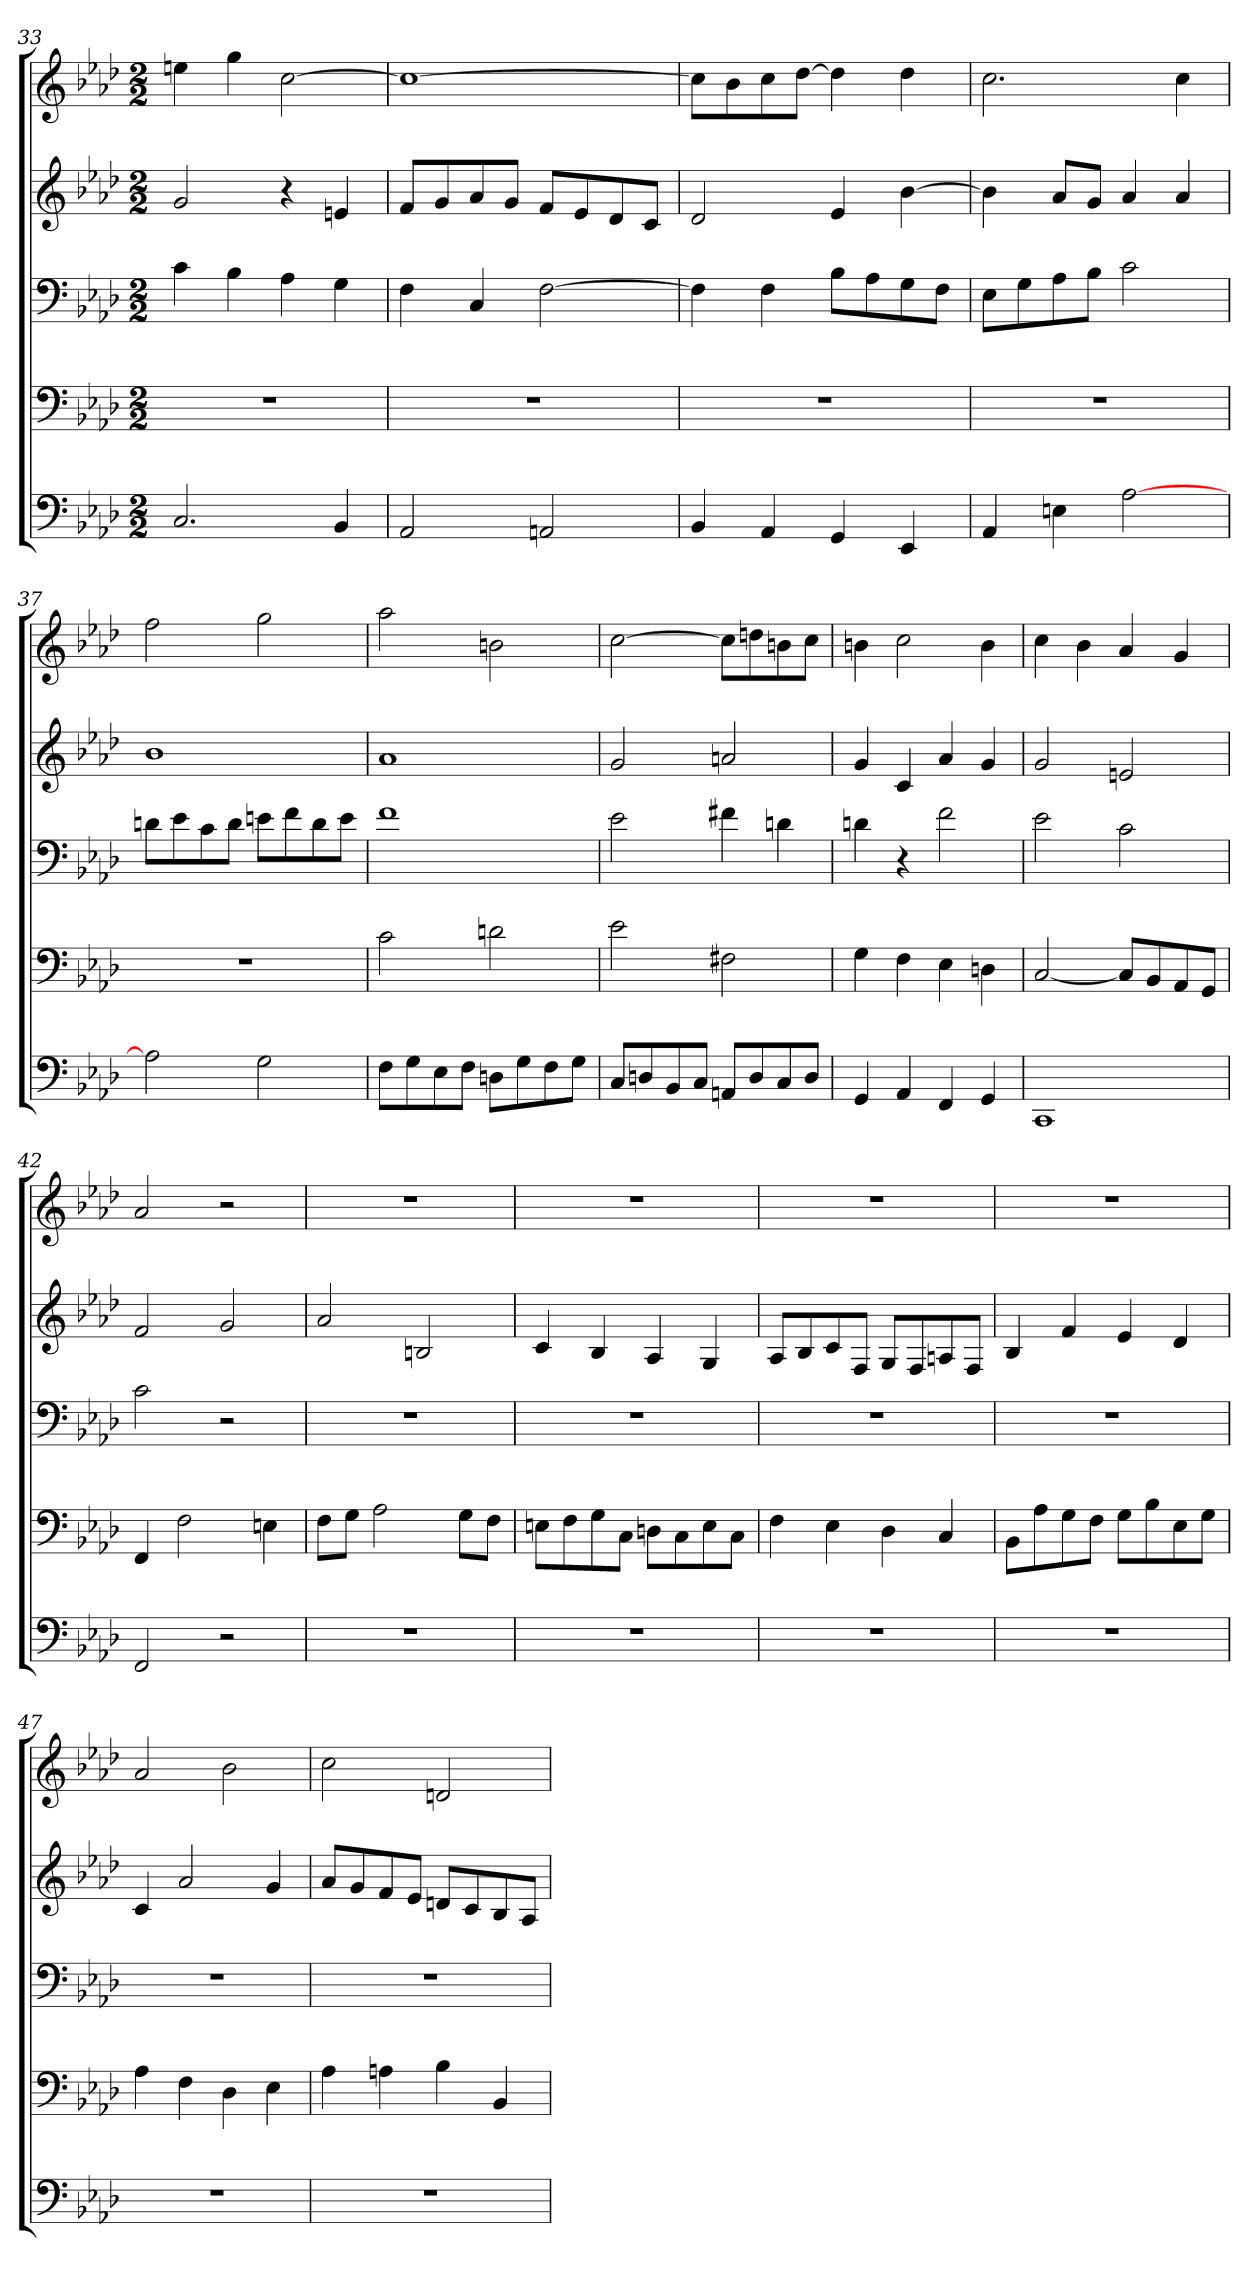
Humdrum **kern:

**kern	**kern	**kern	**kern	**kern
*part5	*part4	*part3	*part2	*part1
*staff5	*staff4	*staff3	*staff2	*staff1
*k[b-e-a-d-]	*k[b-e-a-d-]	*k[b-e-a-d-]	*k[b-e-a-d-]	*k[b-e-a-d-]
*M2/2	*M2/2	*M2/2	*M2/2	*M2/2
=33	=33	=33	=33	=33
2.C	1r	4c	2g	4een
.	.	4B-	.	4gg
.	.	4A-	4r	[2cc
4BB-	.	4G	4en	.
=34	=34	=34	=34	=34
2AA-	1r	4F	8fL	1cc_
.	.	.	8g	.
.	.	4C	8a-	.
.	.	.	8gJ	.
2AAn	.	[2F	8fL	.
.	.	.	8e-	.
.	.	.	8d-	.
.	.	.	8cJ	.
=35	=35	=35	=35	=35
4BB-	1r	4F]	2d-	8ccL]
.	.	.	.	8b-
4AA-	.	4F	.	8cc
.	.	.	.	[8dd-J
4GG	.	8B-L	4e-	4dd-]
.	.	8A-	.	.
4EE-	.	8G	[4b-	4dd-
.	.	8FJ	.	.
=36	=36	=36	=36	=36
4AA-	1r	8E-L	4b-]	2.cc
.	.	8G	.	.
4En	.	8A-	8a-L	.
.	.	8B-J	8gJ	.
[2A-	.	2c	4a-	.
.	.	.	4a-	4cc
=37	=37	=37	=37	=37
2A]	1r	8dnL	1b-	2ff
.	.	8e-	.	.
.	.	8c	.	.
.	.	8dJ	.	.
2G	.	8enL	.	2gg
.	.	8f	.	.
.	.	8d	.	.
.	.	8eJ	.	.
=38	=38	=38	=38	=38
8FL	2c	1f	1a-	2aa-
8G	.	.	.	.
8E-	.	.	.	.
8FJ	.	.	.	.
8DnL	2dn	.	.	2bn
8G	.	.	.	.
8F	.	.	.	.
8GJ	.	.	.	.
=39	=39	=39	=39	=39
8CL	2e-	2e-	2g	[2cc
8Dn	.	.	.	.
8BB-	.	.	.	.
8CJ	.	.	.	.
8AAnL	2F#X	4f#X	2an	8ccL]
8D	.	.	.	8ddn
8C	.	4dn	.	8bn
8DJ	.	.	.	8ccJ
=40	=40	=40	=40	=40
4GG	4G	4dn	4g	4bn
4AA-	4F	4r	4c	2cc
4FF	4E-	2f	4a-	.
4GG	4Dn	.	4g	4b
=41	=41	=41	=41	=41
1CC	[2C	2e-	2g	4cc
.	.	.	.	4b-
.	8CL]	2c	2en	4a-
.	8BB-	.	.	.
.	8AA-	.	.	4g
.	8GGJ	.	.	.
=42	=42	=42	=42	=42
2FF	4FF	2c	2f	2a-
.	2F	.	.	.
2r	.	2r	2g	2r
.	4En	.	.	.
=43	=43	=43	=43	=43
1r	8FL	1r	2a-	1r
.	8GJ	.	.	.
.	2A-	.	.	.
.	.	.	2Bn	.
.	8GL	.	.	.
.	8FJ	.	.	.
=44	=44	=44	=44	=44
1r	8EnL	1r	4c	1r
.	8F	.	.	.
.	8G	.	4B-	.
.	8CJ	.	.	.
.	8DnL	.	4A-	.
.	8C	.	.	.
.	8E	.	4G	.
.	8CJ	.	.	.
=45	=45	=45	=45	=45
1r	4F	1r	8A-L	1r
.	.	.	8B-	.
.	4E-	.	8c	.
.	.	.	8FJ	.
.	4D-	.	8GL	.
.	.	.	8F	.
.	4C	.	8An	.
.	.	.	8FJ	.
=46	=46	=46	=46	=46
1r	8BB-L	1r	4B-	1r
.	8A-	.	.	.
.	8G	.	4f	.
.	8FJ	.	.	.
.	8GL	.	4e-	.
.	8B-	.	.	.
.	8E-	.	4d-	.
.	8GJ	.	.	.
=47	=47	=47	=47	=47
1r	4A-	1r	4c	2a-
.	4F	.	2a-	.
.	4D-	.	.	2b-
.	4E-	.	4g	.
=48	=48	=48	=48	=48
1r	4A-	1r	8a-L	2cc
.	.	.	8g	.
.	4An	.	8f	.
.	.	.	8e-J	.
.	4B-	.	8dnL	2dn
.	.	.	8c	.
.	4BB-	.	8B-	.
.	.	.	8A-J	.
=	=	=	=	=
*-	*-	*-	*-	*-
